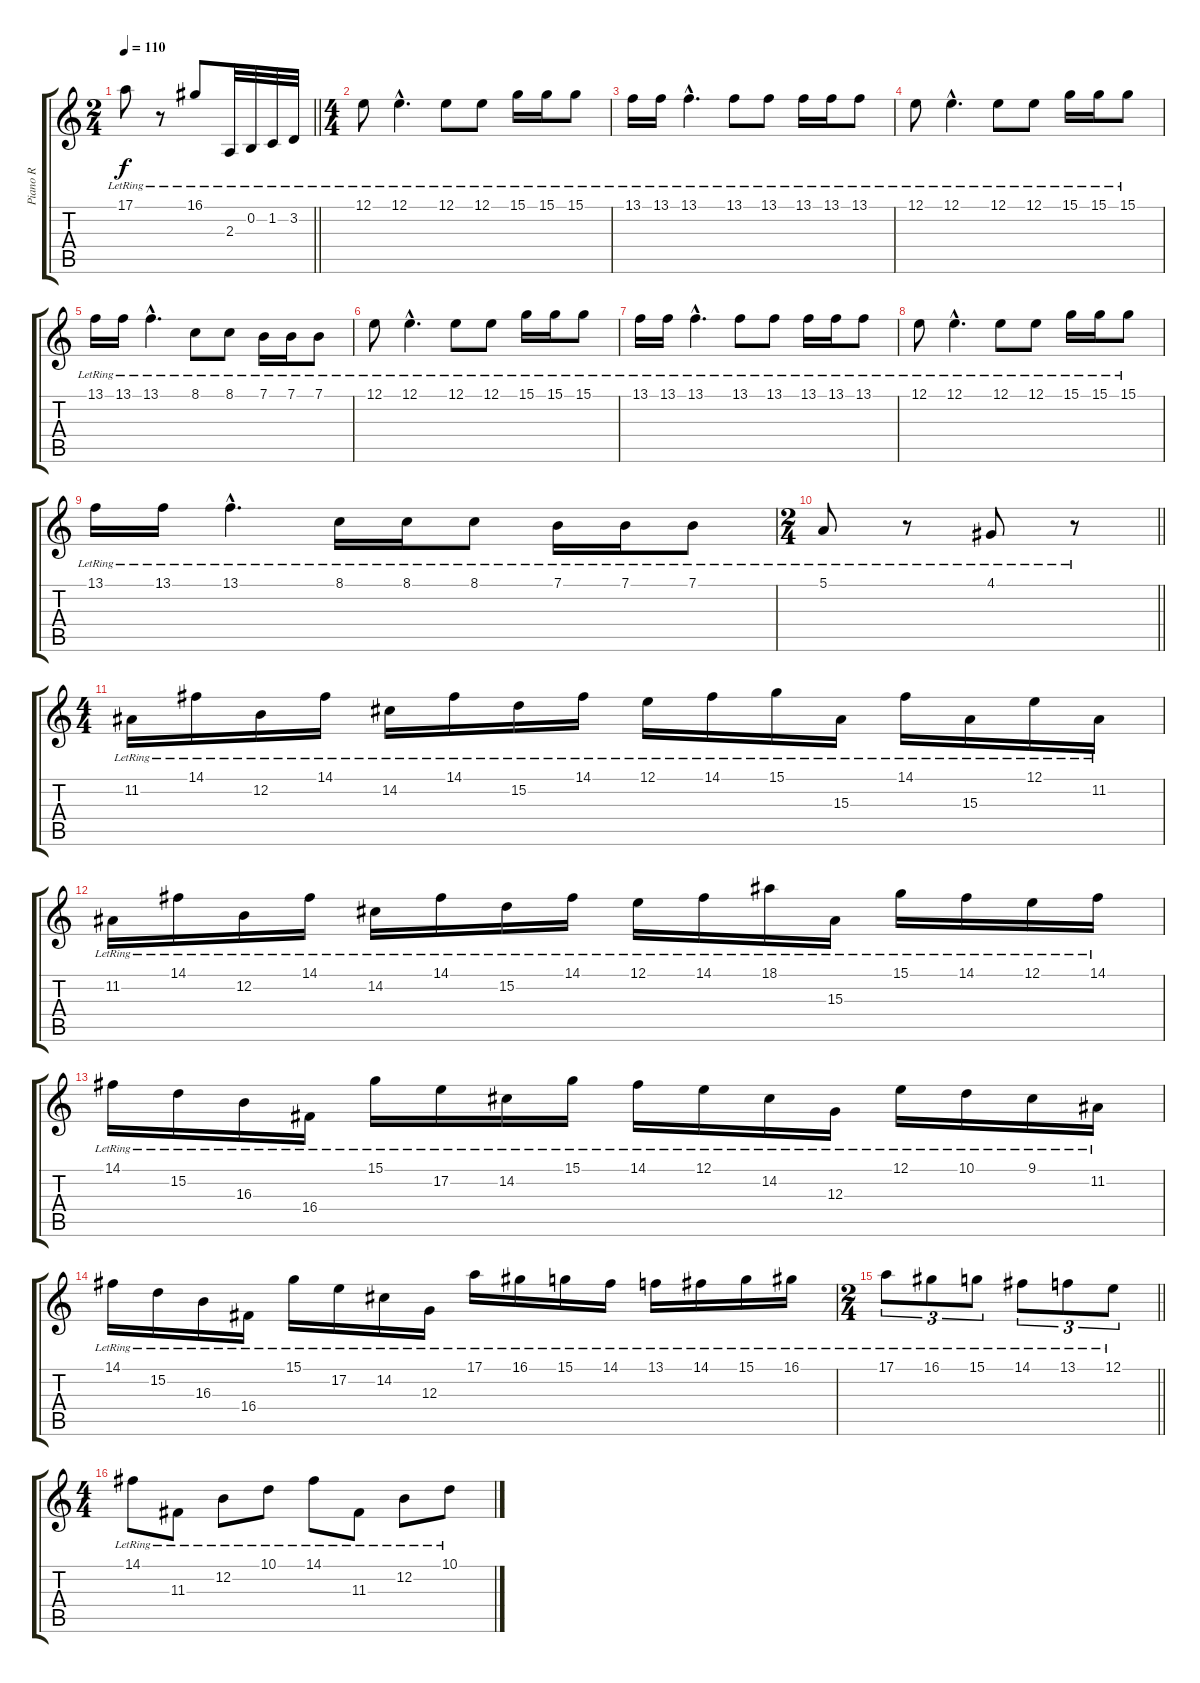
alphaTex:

\track ("Piano R" "Piano R") {instrument acousticgrandpiano}
\staff {score tabs}
\tuning (E4 B3 G3 D3 A2 E2) {hide}
\ts (2 4)
\tempo 110
\clef g2
\barLineRight lightlight
\ks c
17.1{lr}.8{dy f} r.8 16.1{lr}.8 2.3{lr}.32 0.2{lr}.32 1.2{lr}.32 3.2{lr}.32 |
\ts (4 4)
\section ("" "")
12.1{lr}.8 12.1{hac lr}.4{d} 12.1{lr}.8 12.1{lr}.8 15.1{lr}.16 15.1{lr}.16 15.1{lr}.8 |
13.1{lr}.16 13.1{lr}.16 13.1{hac lr}.4{d} 13.1{lr}.8 13.1{lr}.8 13.1{lr}.16 13.1{lr}.16 13.1{lr}.8 |
12.1{lr}.8 12.1{hac lr}.4{d} 12.1{lr}.8 12.1{lr}.8 15.1{lr}.16 15.1{lr}.16 15.1{lr}.8 |
13.1{lr}.16 13.1{lr}.16 13.1{hac lr}.4{d} 8.1{lr}.8 8.1{lr}.8 7.1{lr}.16 7.1{lr}.16 7.1{lr}.8 |
12.1{lr}.8 12.1{hac lr}.4{d} 12.1{lr}.8 12.1{lr}.8 15.1{lr}.16 15.1{lr}.16 15.1{lr}.8 |
13.1{lr}.16 13.1{lr}.16 13.1{hac lr}.4{d} 13.1{lr}.8 13.1{lr}.8 13.1{lr}.16 13.1{lr}.16 13.1{lr}.8 |
12.1{lr}.8 12.1{hac lr}.4{d} 12.1{lr}.8 12.1{lr}.8 15.1{lr}.16 15.1{lr}.16 15.1{lr}.8 |
13.1{lr}.16 13.1{lr}.16 13.1{hac lr}.4{d} 8.1{lr}.16 8.1{lr}.16 8.1{lr}.8 7.1{lr}.16 7.1{lr}.16 7.1{lr}.8 |
\ts (2 4)
\barLineRight lightlight
5.1{lr}.8 r.8 4.1{lr}.8 r.8 |
\ts (4 4)
\section ("" "")
11.2{lr}.16 14.1{lr}.16 12.2{lr}.16 14.1{lr}.16 14.2{lr}.16 14.1{lr}.16 15.2{lr}.16 14.1{lr}.16 12.1{lr}.16 14.1{lr}.16 15.1{lr}.16 15.3{lr}.16 14.1{lr}.16 15.3{lr}.16 12.1{lr}.16 11.2{lr}.16 |
11.2{lr}.16 14.1{lr}.16 12.2{lr}.16 14.1{lr}.16 14.2{lr}.16 14.1{lr}.16 15.2{lr}.16 14.1{lr}.16 12.1{lr}.16 14.1{lr}.16 18.1{lr}.16 15.3{lr}.16 15.1{lr}.16 14.1{lr}.16 12.1{lr}.16 14.1{lr}.16 |
14.1{lr}.16 15.2{lr}.16 16.3{lr}.16 16.4{lr}.16 15.1{lr}.16 17.2{lr}.16 14.2{lr}.16 15.1{lr}.16 14.1{lr}.16 12.1{lr}.16 14.2{lr}.16 12.3{lr}.16 12.1{lr}.16 10.1{lr}.16 9.1{lr}.16 11.2{lr}.16 |
14.1{lr}.16 15.2{lr}.16 16.3{lr}.16 16.4{lr}.16 15.1{lr}.16 17.2{lr}.16 14.2{lr}.16 12.3{lr}.16 17.1{lr}.16 16.1{lr}.16 15.1{lr}.16 14.1{lr}.16 13.1{lr}.16 14.1{lr}.16 15.1{lr}.16 16.1{lr}.16 |
\ts (2 4)
\barLineRight lightlight
17.1{lr}.8{tu (3 2)} 16.1{lr}.8{tu (3 2)} 15.1{lr}.8{tu (3 2)} 14.1{lr}.8{tu (3 2)} 13.1{lr}.8{tu (3 2)} 12.1{lr}.8{tu (3 2)} |
\ts (4 4)
\section ("" "")
14.1{lr}.8 11.3{lr}.8 12.2{lr}.8 10.1{lr}.8 14.1{lr}.8 11.3{lr}.8 12.2{lr}.8 10.1{lr}.8
